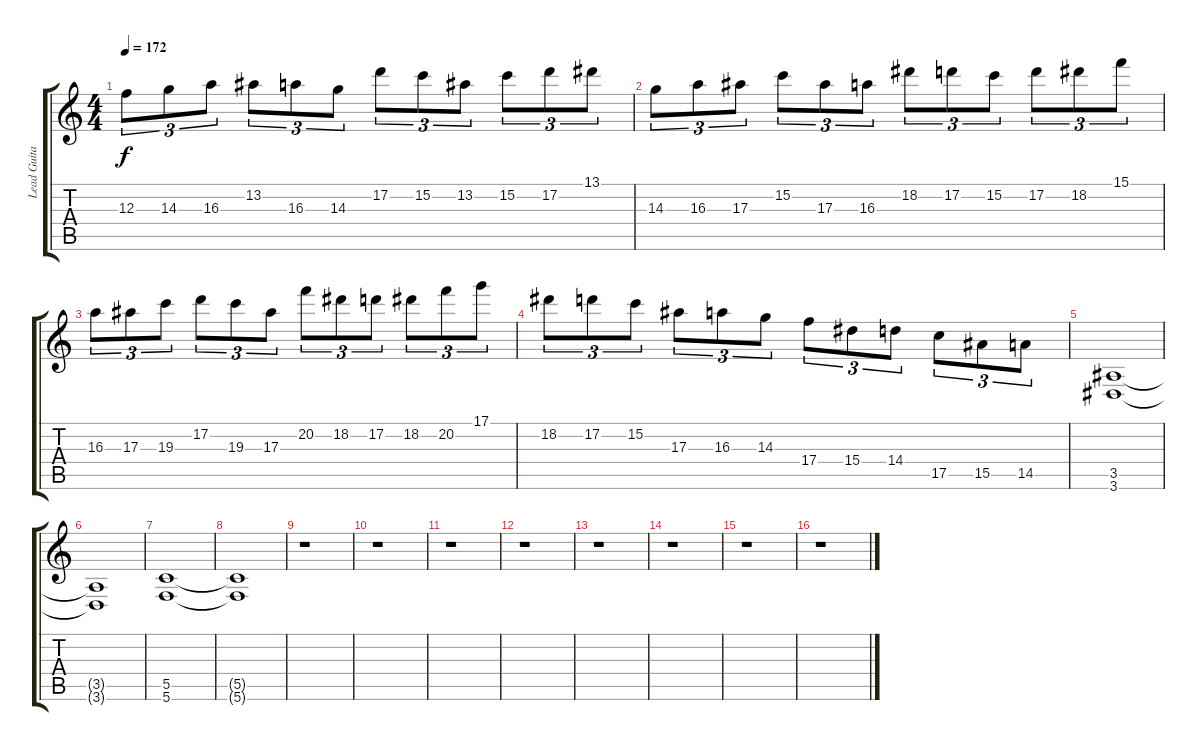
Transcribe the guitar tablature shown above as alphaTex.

\track ("Lead Guitar " "Lead Guita") {instrument distortionguitar}
\staff {score tabs}
\tuning (D4 A3 F3 C3 G2 C2) {hide}
\ts (4 4)
\tempo 172
\clef g2
\ks c
12.3.8{tu (3 2) dy f} 14.3.8{tu (3 2)} 16.3.8{tu (3 2)} 13.2.8{tu (3 2)} 16.3.8{tu (3 2)} 14.3.8{tu (3 2)} 17.2.8{tu (3 2)} 15.2.8{tu (3 2)} 13.2.8{tu (3 2)} 15.2.8{tu (3 2)} 17.2.8{tu (3 2)} 13.1.8{tu (3 2)} |
14.3.8{tu (3 2)} 16.3.8{tu (3 2)} 17.3.8{tu (3 2)} 15.2.8{tu (3 2)} 17.3.8{tu (3 2)} 16.3.8{tu (3 2)} 18.2.8{tu (3 2)} 17.2.8{tu (3 2)} 15.2.8{tu (3 2)} 17.2.8{tu (3 2)} 18.2.8{tu (3 2)} 15.1.8{tu (3 2)} |
16.3.8{tu (3 2)} 17.3.8{tu (3 2)} 19.3.8{tu (3 2)} 17.2.8{tu (3 2)} 19.3.8{tu (3 2)} 17.3.8{tu (3 2)} 20.2.8{tu (3 2)} 18.2.8{tu (3 2)} 17.2.8{tu (3 2)} 18.2.8{tu (3 2)} 20.2.8{tu (3 2)} 17.1.8{tu (3 2)} |
18.2.8{tu (3 2)} 17.2.8{tu (3 2)} 15.2.8{tu (3 2)} 17.3.8{tu (3 2)} 16.3.8{tu (3 2)} 14.3.8{tu (3 2)} 17.4.8{tu (3 2)} 15.4.8{tu (3 2)} 14.4.8{tu (3 2)} 17.5.8{tu (3 2)} 15.5.8{tu (3 2)} 14.5.8{tu (3 2)} |
(3.5 3.6).1 |
(3.5{t} 3.6{t}).1 |
(5.5 5.6).1 |
(5.5{t} 5.6{t}).1 |
r.1 |
r.1 |
r.1 |
r.1 |
r.1 |
r.1 |
r.1 |
r.1
